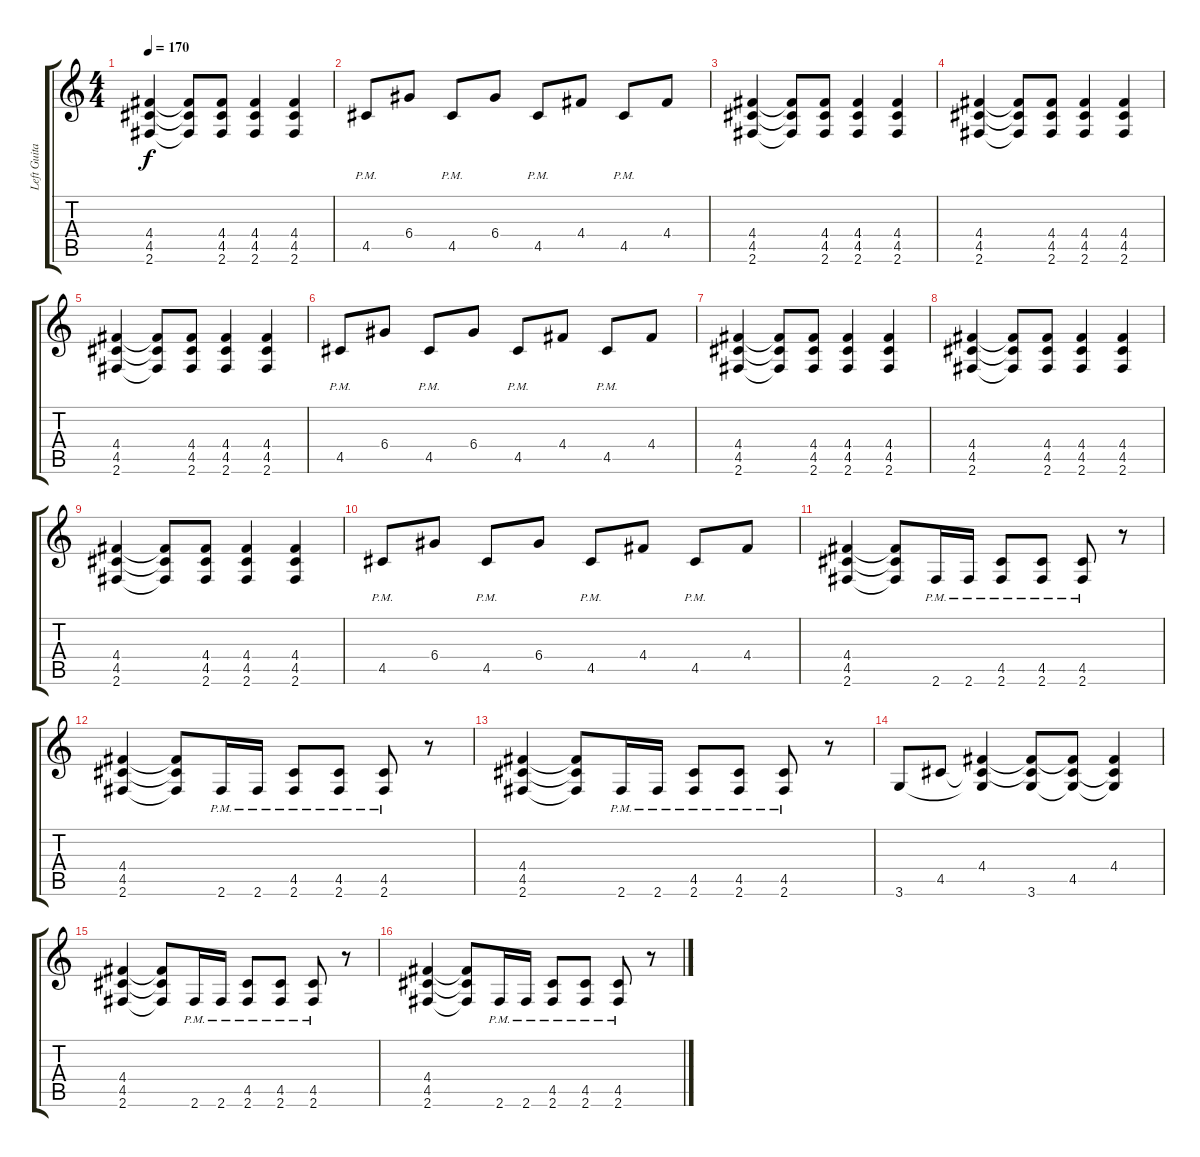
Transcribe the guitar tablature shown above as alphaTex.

\track ("Left Guitar" "Left Guita") {instrument distortionguitar}
\staff {score tabs}
\tuning (E4 B3 G3 D3 A2 E2) {hide}
\ts (4 4)
\tempo 170
\clef g2
\ks c
(4.4 4.5 2.6).4{dy f} (4.4{t} 4.5{t} 2.6{t}).8 (4.4 4.5 2.6).8 (4.4 4.5 2.6).4 (4.4 4.5 2.6).4 |
4.5{pm}.8 6.4.8 4.5{pm}.8 6.4.8 4.5{pm}.8 4.4.8 4.5{pm}.8 4.4.8 |
(4.4 4.5 2.6).4 (4.4{t} 4.5{t} 2.6{t}).8 (4.4 4.5 2.6).8 (4.4 4.5 2.6).4 (4.4 4.5 2.6).4 |
(4.4 4.5 2.6).4 (4.4{t} 4.5{t} 2.6{t}).8 (4.4 4.5 2.6).8 (4.4 4.5 2.6).4 (4.4 4.5 2.6).4 |
(4.4 4.5 2.6).4 (4.4{t} 4.5{t} 2.6{t}).8 (4.4 4.5 2.6).8 (4.4 4.5 2.6).4 (4.4 4.5 2.6).4 |
4.5{pm}.8 6.4.8 4.5{pm}.8 6.4.8 4.5{pm}.8 4.4.8 4.5{pm}.8 4.4.8 |
(4.4 4.5 2.6).4 (4.4{t} 4.5{t} 2.6{t}).8 (4.4 4.5 2.6).8 (4.4 4.5 2.6).4 (4.4 4.5 2.6).4 |
(4.4 4.5 2.6).4 (4.4{t} 4.5{t} 2.6{t}).8 (4.4 4.5 2.6).8 (4.4 4.5 2.6).4 (4.4 4.5 2.6).4 |
(4.4 4.5 2.6).4 (4.4{t} 4.5{t} 2.6{t}).8 (4.4 4.5 2.6).8 (4.4 4.5 2.6).4 (4.4 4.5 2.6).4 |
4.5{pm}.8 6.4.8 4.5{pm}.8 6.4.8 4.5{pm}.8 4.4.8 4.5{pm}.8 4.4.8 |
(4.4 4.5 2.6).4 (4.4{t} 4.5{t} 2.6{t}).8 2.6{pm}.16 2.6{pm}.16 (4.5{pm} 2.6{pm}).8 (4.5{pm} 2.6{pm}).8 (4.5{pm} 2.6{pm}).8 r.8 |
(4.4 4.5 2.6).4 (4.4{t} 4.5{t} 2.6{t}).8 2.6{pm}.16 2.6{pm}.16 (4.5{pm} 2.6{pm}).8 (4.5{pm} 2.6{pm}).8 (4.5{pm} 2.6{pm}).8 r.8 |
(4.4 4.5 2.6).4 (4.4{t} 4.5{t} 2.6{t}).8 2.6{pm}.16 2.6{pm}.16 (4.5{pm} 2.6{pm}).8 (4.5{pm} 2.6{pm}).8 (4.5{pm} 2.6{pm}).8 r.8 |
3.6.8 4.5.8 (4.4 4.5{t} 3.6{t}).4 (4.4{t} 4.5{t} 3.6).8 (4.4{t} 4.5 3.6{t}).8 (4.4 4.5{t} 3.6{t}).4 |
(4.4 4.5 2.6).4 (4.4{t} 4.5{t} 2.6{t}).8 2.6{pm}.16 2.6{pm}.16 (4.5{pm} 2.6{pm}).8 (4.5{pm} 2.6{pm}).8 (4.5{pm} 2.6{pm}).8 r.8 |
(4.4 4.5 2.6).4 (4.4{t} 4.5{t} 2.6{t}).8 2.6{pm}.16 2.6{pm}.16 (4.5{pm} 2.6{pm}).8 (4.5{pm} 2.6{pm}).8 (4.5{pm} 2.6{pm}).8 r.8
